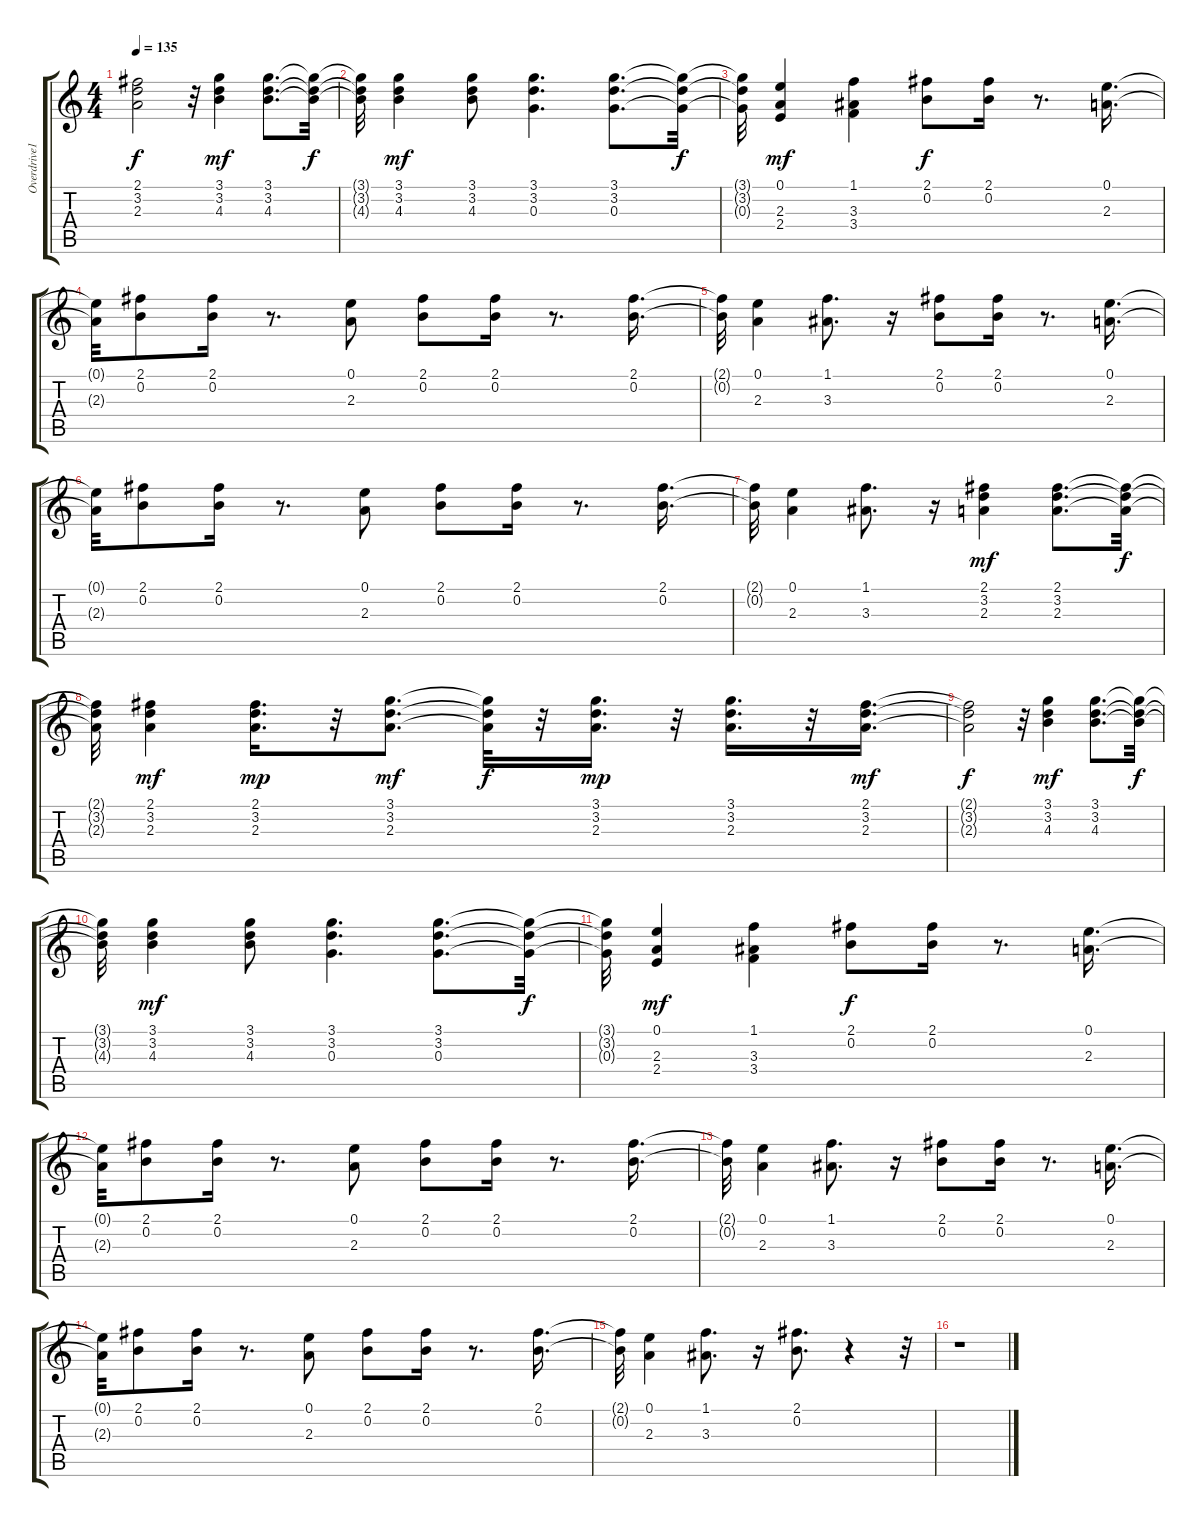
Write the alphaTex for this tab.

\track ("Overdrive1" "Overdrive1") {instrument overdrivenguitar}
\staff {score tabs}
\tuning (E4 B3 G3 D3 A2 E2) {hide}
\ts (4 4)
\tempo 135
\clef g2
\ks c
(2.1{t} 3.2{t} 2.3{t}).2{dy f} r.32 (3.1 3.2 4.3).4{dy mf} (3.1 3.2 4.3).8{d} (3.1{t} 3.2{t} 4.3{t}).32{dy f} |
(3.1{t} 3.2{t} 4.3{t}).32 (3.1 3.2 4.3).4{dy mf} (3.1 3.2 4.3).8 (3.1 3.2 0.3).4{d} (3.1 3.2 0.3).8{d} (3.1{t} 3.2{t} 0.3{t}).32{dy f} |
(3.1{t} 3.2{t} 0.3{t}).32 (0.1 2.3 2.4).4{dy mf} (1.1 3.3 3.4).4 (2.1 0.2).8{dy f} (2.1 0.2).16 r.8{d} (0.1 2.3).16{d} |
(0.1{t} 2.3{t}).32 (2.1 0.2).8 (2.1 0.2).16 r.8{d} (0.1 2.3).8 (2.1 0.2).8 (2.1 0.2).16 r.8{d} (2.1 0.2).16{d} |
(2.1{t} 0.2{t}).32 (0.1 2.3).4 (1.1 3.3).8{d} r.16 (2.1 0.2).8 (2.1 0.2).16 r.8{d} (0.1 2.3).16{d} |
(0.1{t} 2.3{t}).32 (2.1 0.2).8 (2.1 0.2).16 r.8{d} (0.1 2.3).8 (2.1 0.2).8 (2.1 0.2).16 r.8{d} (2.1 0.2).16{d} |
(2.1{t} 0.2{t}).32 (0.1 2.3).4 (1.1 3.3).8{d} r.16 (2.1 3.2 2.3).4{dy mf} (2.1 3.2 2.3).8{d} (2.1{t} 3.2{t} 2.3{t}).32{dy f} |
(2.1{t} 3.2{t} 2.3{t}).32 (2.1 3.2 2.3).4{dy mf} (2.1 3.2 2.3).16{d dy mp} r.32 (3.1 3.2 2.3).8{d dy mf} (3.1{t} 3.2{t} 2.3{t}).32{dy f} r.32 (3.1 3.2 2.3).16{d dy mp} r.32 (3.1 3.2 2.3).16{d} r.32 (2.1 3.2 2.3).16{d dy mf} |
(2.1{t} 3.2{t} 2.3{t}).2{dy f} r.32 (3.1 3.2 4.3).4{dy mf} (3.1 3.2 4.3).8{d} (3.1{t} 3.2{t} 4.3{t}).32{dy f} |
(3.1{t} 3.2{t} 4.3{t}).32 (3.1 3.2 4.3).4{dy mf} (3.1 3.2 4.3).8 (3.1 3.2 0.3).4{d} (3.1 3.2 0.3).8{d} (3.1{t} 3.2{t} 0.3{t}).32{dy f} |
(3.1{t} 3.2{t} 0.3{t}).32 (0.1 2.3 2.4).4{dy mf} (1.1 3.3 3.4).4 (2.1 0.2).8{dy f} (2.1 0.2).16 r.8{d} (0.1 2.3).16{d} |
(0.1{t} 2.3{t}).32 (2.1 0.2).8 (2.1 0.2).16 r.8{d} (0.1 2.3).8 (2.1 0.2).8 (2.1 0.2).16 r.8{d} (2.1 0.2).16{d} |
(2.1{t} 0.2{t}).32 (0.1 2.3).4 (1.1 3.3).8{d} r.16 (2.1 0.2).8 (2.1 0.2).16 r.8{d} (0.1 2.3).16{d} |
(0.1{t} 2.3{t}).32 (2.1 0.2).8 (2.1 0.2).16 r.8{d} (0.1 2.3).8 (2.1 0.2).8 (2.1 0.2).16 r.8{d} (2.1 0.2).16{d} |
(2.1{t} 0.2{t}).32 (0.1 2.3).4 (1.1 3.3).8{d} r.16 (2.1 0.2).8{d} r.4 r.32 |
r.1
